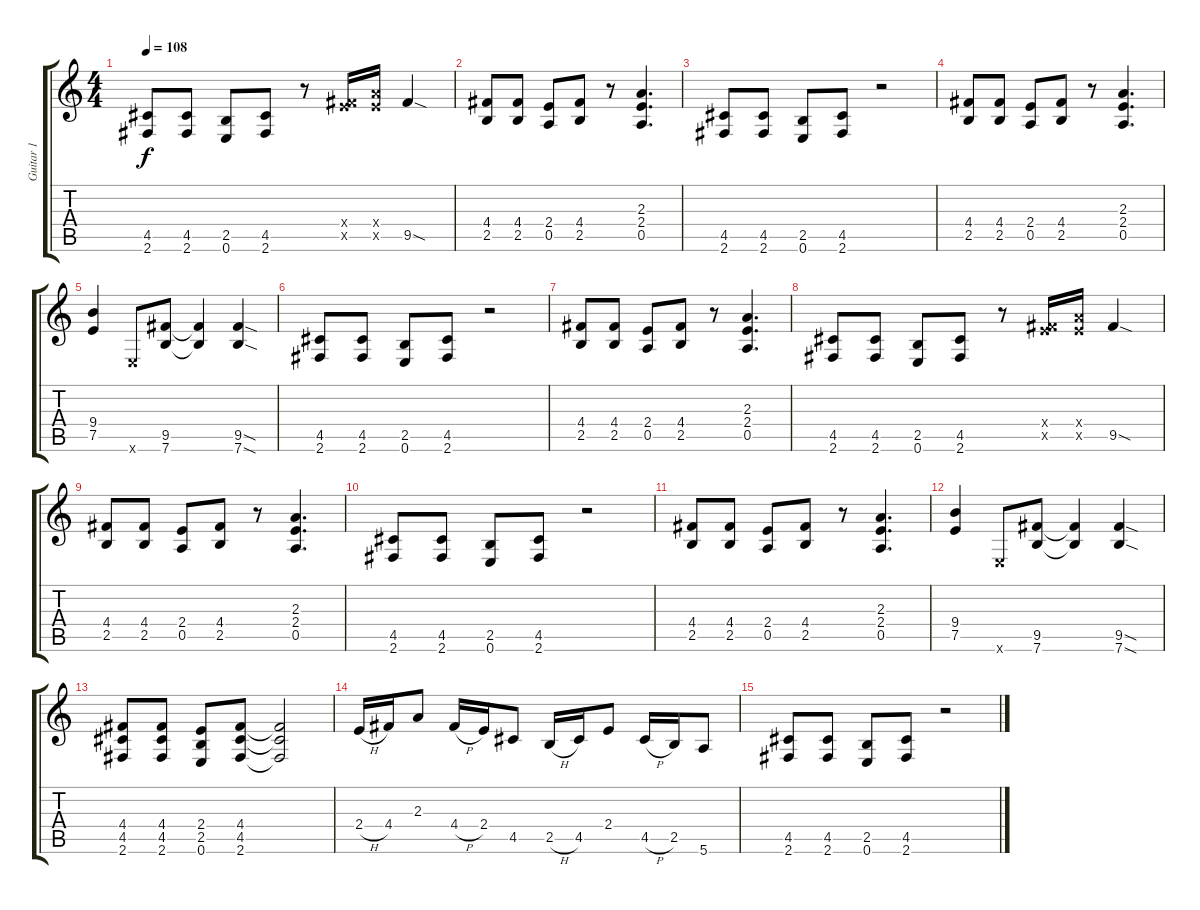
\track ("Guitar 1" "Guitar 1") {instrument overdrivenguitar}
\staff {score tabs}
\tuning (E4 B3 G3 D3 A2 E2) {hide}
\ts (4 4)
\tempo 108
\clef g2
\ks c
(4.5 2.6).8{dy f} (4.5 2.6).8 (2.5 0.6).8 (4.5 2.6).8 r.8 (4.4{x} 7.5{x}).16 (7.4{x} 7.5{x}).16 9.5{sod}.4 |
(4.4 2.5).8 (4.4 2.5).8 (2.4 0.5).8 (4.4 2.5).8 r.8 (2.3 2.4 0.5).4{d} |
(4.5 2.6).8 (4.5 2.6).8 (2.5 0.6).8 (4.5 2.6).8 r.2 |
(4.4 2.5).8 (4.4 2.5).8 (2.4 0.5).8 (4.4 2.5).8 r.8 (2.3 2.4 0.5).4{d} |
(9.4 7.5).4 0.6{x}.8 (9.5 7.6).8 (9.5{t} 7.6{t}).4 (9.5{sod} 7.6{sod}).4 |
(4.5 2.6).8 (4.5 2.6).8 (2.5 0.6).8 (4.5 2.6).8 r.2 |
(4.4 2.5).8 (4.4 2.5).8 (2.4 0.5).8 (4.4 2.5).8 r.8 (2.3 2.4 0.5).4{d} |
(4.5 2.6).8 (4.5 2.6).8 (2.5 0.6).8 (4.5 2.6).8 r.8 (4.4{x} 7.5{x}).16 (7.4{x} 7.5{x}).16 9.5{sod}.4 |
(4.4 2.5).8 (4.4 2.5).8 (2.4 0.5).8 (4.4 2.5).8 r.8 (2.3 2.4 0.5).4{d} |
(4.5 2.6).8 (4.5 2.6).8 (2.5 0.6).8 (4.5 2.6).8 r.2 |
(4.4 2.5).8 (4.4 2.5).8 (2.4 0.5).8 (4.4 2.5).8 r.8 (2.3 2.4 0.5).4{d} |
(9.4 7.5).4 0.6{x}.8 (9.5 7.6).8 (9.5{t} 7.6{t}).4 (9.5{sod} 7.6{sod}).4 |
(4.4 4.5 2.6).8 (4.4 4.5 2.6).8 (2.4 2.5 0.6).8 (4.4 4.5 2.6).8 (4.4{t} 4.5{t} 2.6{t}).2 |
2.4{h}.16 4.4.16 2.3.8 4.4{h}.16 2.4.16 4.5.8 2.5{h}.16 4.5.16 2.4.8 4.5{h}.16 2.5.16 5.6.8 |
(4.5 2.6).8 (4.5 2.6).8 (2.5 0.6).8 (4.5 2.6).8 r.2
